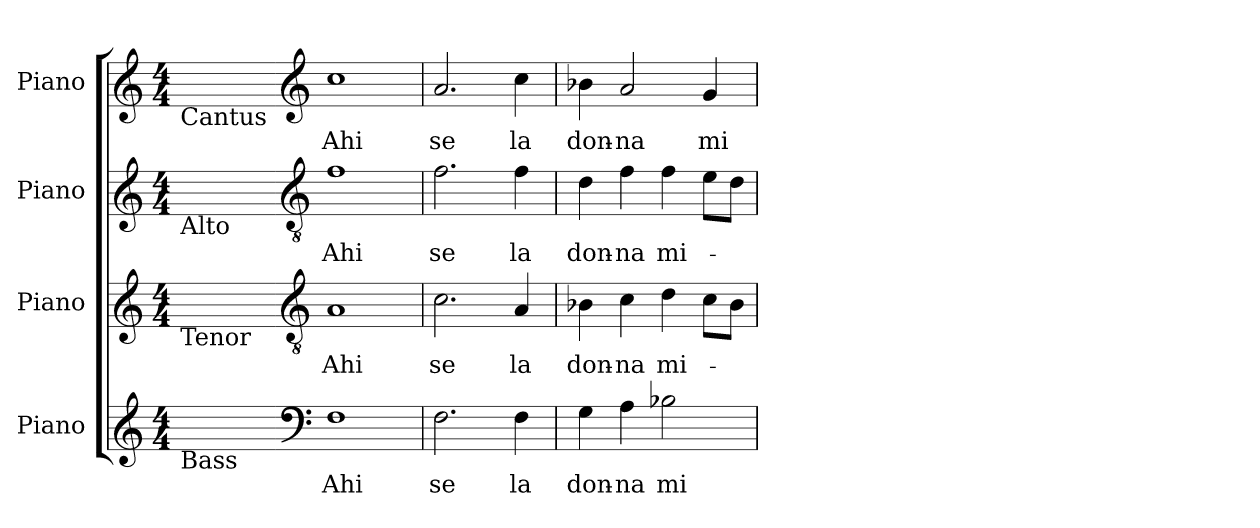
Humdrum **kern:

**kern	**text	**kern	**text	**kern	**text	**kern	**text
*part4	*part4	*part3	*part3	*part2	*part2	*part1	*part1
*staff4	*staff4	*staff3	*staff3	*staff2	*staff2	*staff1	*staff1
*I"Piano	*	*I"Piano	*	*I"Piano	*	*I"Piano	*
*I'Pno.	*	*I'Pno.	*	*I'Pno.	*	*I'Pno.	*
!!LO:PB:g=z
*clefG2	*	*clefG2	*	*clefG2	*	*clefG2	*
*k[]	*	*k[]	*	*k[]	*	*k[]	*
*C:	*	*C:	*	*C:	*	*C:	*
*M4/4	*	*M4/4	*	*M4/4	*	*M4/4	*
=1	=1	=1	=1	=1	=1	=1	=1
!	!	!	!	!	!	!LO:TX:b:t=Cantus	!
!	!	!	!	!LO:TX:b:t=Alto	!	!	!
!	!	!LO:TX:b:t=Tenor	!	!	!	!	!
!LO:TX:b:t=Bass	!	!	!	!	!	!	!
1ryy	.	1ryy	.	1ryy	.	1ryy	.
=2-	=2-	=2-	=2-	=2-	=2-	=2-	=2-
*clefF4	*	*clefGv2	*	*clefGv2	*	*clefG2	*
*k[]	*	*k[]	*	*k[]	*	*k[]	*
*C:	*	*C:	*	*C:	*	*C:	*
!	!LO:LY:b:color=#000000	!	!	!	!	!	!
!	!	!	!LO:LY:b:color=#000000	!	!	!	!
!	!	!	!	!	!LO:LY:b:color=#000000	!	!
!	!	!	!	!	!	!	!LO:LY:b:color=#000000
1Fi	Ahi	1Ai	Ahi	1fi	Ahi	1cci	Ahi
=3	=3	=3	=3	=3	=3	=3	=3
!	!LO:LY:b:color=#000000	!	!	!	!	!	!
!	!	!	!LO:LY:b:color=#000000	!	!	!	!
!	!	!	!	!	!LO:LY:b:color=#000000	!	!
!	!	!	!	!	!	!	!LO:LY:b:color=#000000
2.Fi\	se	2.ci\	se	2.fi\	se	2.ai/	se
!	!LO:LY:b:color=#000000	!	!	!	!	!	!
!	!	!	!LO:LY:b:color=#000000	!	!	!	!
!	!	!	!	!	!LO:LY:b:color=#000000	!	!
!	!	!	!	!	!	!	!LO:LY:b:color=#000000
4Fi\	la	4Ai/	la	4fi\	la	4cci\	la
=4	=4	=4	=4	=4	=4	=4	=4
!	!LO:LY:b:color=#000000	!	!	!	!	!	!
!	!	!	!LO:LY:b:color=#000000	!	!	!	!
!	!	!	!	!	!LO:LY:b:color=#000000	!	!
!	!	!	!	!	!	!	!LO:LY:b:color=#000000
4Gi\	don-	4B-i\	don-	4di\	don-	4b-i\	don-
!	!LO:LY:b:color=#000000	!	!	!	!	!	!
!	!	!	!LO:LY:b:color=#000000	!	!	!	!
!	!	!	!	!	!LO:LY:b:color=#000000	!	!
!	!	!	!	!	!	!	!LO:LY:b:color=#000000
4Ai\	-na	4ci\	-na	4fi\	-na	2ai/	-na
!	!LO:LY:b:color=#000000	!	!	!	!	!	!
!	!	!	!LO:LY:b:color=#000000	!	!	!	!
!	!	!	!	!	!LO:LY:b:color=#000000	!	!
2B-i\	mi-	4di\	mi-	4fi\	mi-	.	.
!	!	!	!	!	!	!	!LO:LY:b:color=#000000
.	.	8ci\L	.	8ei\L	.	4gi/	mi-
.	.	8B-i\J	.	8di\J	.	.	.
=	=	=	=	=	=	=	=
*-	*-	*-	*-	*-	*-	*-	*-
